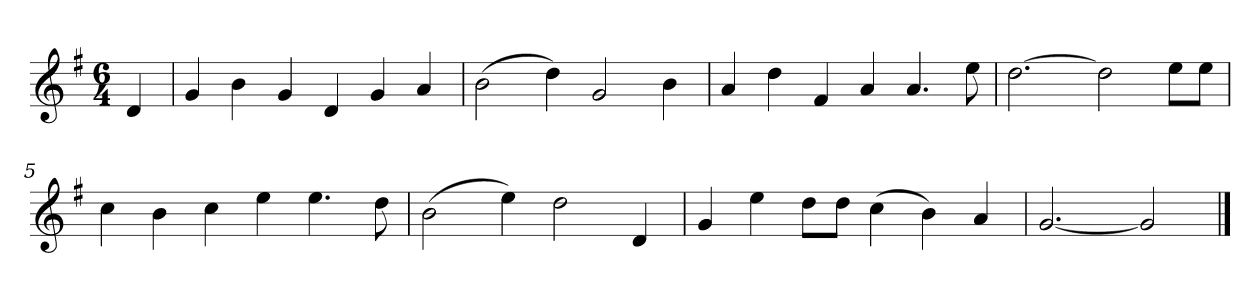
**kern
*part1
*staff1
*k[f#]
*M6/4
*MM120
=
4d
=1
4g
4b
4g
4d
4g
4a
=2
(2b
4dd)
2g
4b
=3
4a
4dd
4f#
4a
4.a
8ee
=4
[2.dd
2dd]
8eeL
8eeJ
=5
4cc
4b
4cc
4ee
4.ee
8dd
=6
(2b
4ee)
2dd
4d
=7
4g
4ee
8ddL
8ddJ
(4cc
4b)
4a
=8
[2.g
2g]
==
*-
